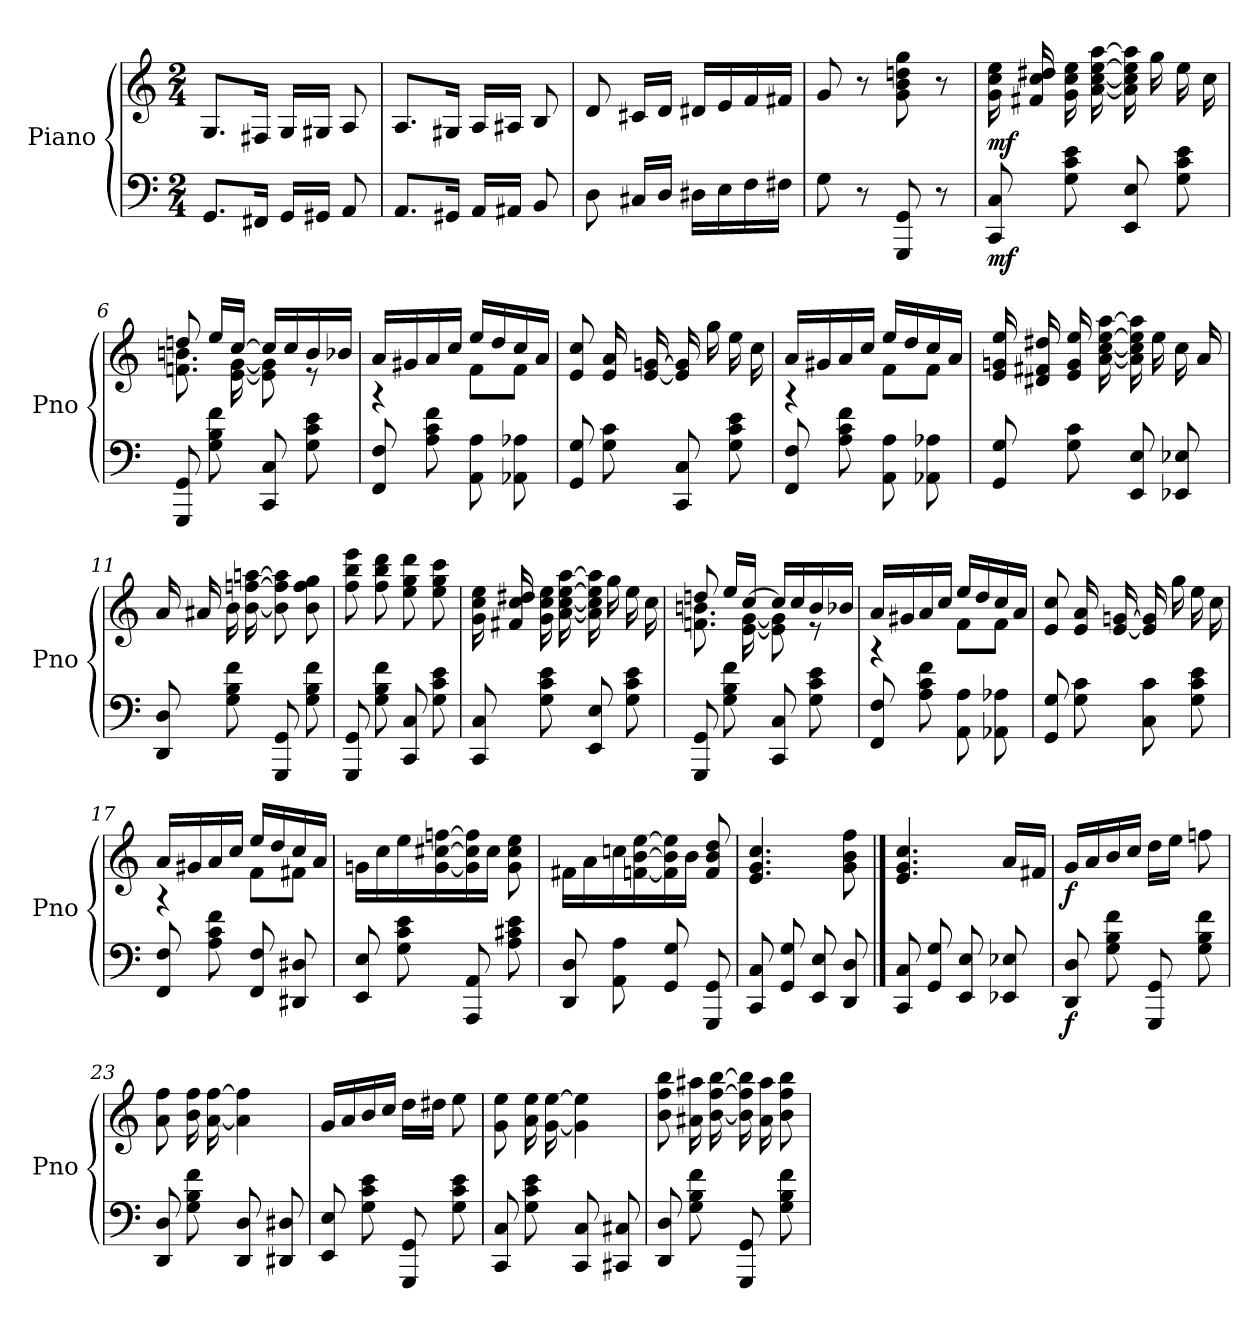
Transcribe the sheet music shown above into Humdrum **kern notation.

**kern	**dynam	**kern	**dynam
*part2	*part2	*part1	*part1
*staff2	*staff2	*staff1	*staff1
*I"Piano	*	*I"Piano	*
*I'Pno	*	*I'Pno	*
*clefF4	*	*clefG2	*
*k[]	*	*k[]	*
*M2/4	*	*M2/4	*
*MM100	*	*MM100	*
=1	=1	=1	=1
8.GG/L	.	8.G/L	.
16FF#X/Jk	.	16F#X/Jk	.
16GG/LL	.	16G/LL	.
16GG#X/JJ	.	16G#X/JJ	.
8AA/	.	8A/	.
=2	=2	=2	=2
8.AA/L	.	8.A/L	.
16GG#X/Jk	.	16G#X/Jk	.
16AA/LL	.	16A/LL	.
16AA#X/JJ	.	16A#X/JJ	.
8BB/	.	8B/	.
=3	=3	=3	=3
8D\	.	8d/	.
16C#X/LL	.	16c#X/LL	.
16D/JJ	.	16d/JJ	.
16D#X\LL	.	16d#X/LL	.
16E\	.	16e/	.
16F\	.	16f/	.
16F#X\JJ	.	16f#X/JJ	.
=4	=4	=4	=4
8G\	.	8g/	.
8r	.	8r	.
8GGG/ 8GG/	.	8g\ 8b\ 8ddn\ 8gg\	.
8r	.	8r	.
=5!|	=5!|	=5!|	=5!|
!	!LO:DY:b	!	!LO:DY:b
8CC/ 8C/	mf	16g\ 16cc\ 16ee\	mf
.	.	16f#X/ 16cc/ 16dd#X/	.
8G\ 8c\ 8e\	.	16g\ 16cc\ 16ee\	.
.	.	[16a\ [16cc\ [16ee\ [16aa\	.
8EE/ 8E/	.	16a\] 16cc\] 16ee\] 16aa\]	.
.	.	16gg\	.
8G\ 8c\ 8e\	.	16ee\	.
.	.	16cc\	.
!!LO:LB:g=z
=6	=6	=6	=6
*	*	*^	*
8GGG/ 8GG/	.	8ddn/	8.fn\ 8.bn\	.
8G\ 8B\ 8f\	.	16ee/LL	.	.
.	.	[16cc/JJ	[16e\ [16g\	.
8CC/ 8C/	.	16cc/LL]	8e\] 8g\]	.
.	.	16cc/	.	.
8G\ 8c\ 8e\	.	16b/	8r	.
.	.	16b-X/JJ	.	.
=7	=7	=7	=7	=7
8FF/ 8F/	.	16a/LL	4r	.
.	.	16g#X/	.	.
8A\ 8c\ 8f\	.	16a/	.	.
.	.	16cc/JJ	.	.
8AA\ 8A\	.	16ee/LL	8f\L	.
.	.	16dd/	.	.
8AA-X\ 8A-X\	.	16cc/	8f\J	.
.	.	16a/JJ	.	.
*	*	*v	*v	*
=8	=8	=8	=8
8GG/ 8G/	.	8e/ 8cc/	.
8G\ 8c\	.	16e/ 16a/	.
.	.	[16e/ [16gn/	.
8CC/ 8C/	.	16e/] 16g/]	.
.	.	16gg\	.
8G\ 8c\ 8e\	.	16ee\	.
.	.	16cc\	.
=9	=9	=9	=9
*	*	*^	*
8FF/ 8F/	.	16a/LL	4r	.
.	.	16g#X/	.	.
8A\ 8c\ 8f\	.	16a/	.	.
.	.	16cc/JJ	.	.
8AA\ 8A\	.	16ee/LL	8f\L	.
.	.	16dd/	.	.
8AA-X\ 8A-X\	.	16cc/	8f\J	.
.	.	16a/JJ	.	.
*	*	*v	*v	*
=10	=10	=10	=10
8GG/ 8G/	.	16e/ 16gn/ 16ee/	.
.	.	16d#X/ 16f#X/ 16dd#X/	.
8G\ 8c\	.	16e/ 16g/ 16ee/	.
.	.	[16a\ [16cc\ [16ee\ [16aa\	.
8EE/ 8E/	.	16a\] 16cc\] 16ee\] 16aa\]	.
.	.	16ee\	.
8EE-X/ 8E-X/	.	16cc\	.
.	.	16a/	.
!!LO:LB:g=z
=11	=11	=11	=11
8DD/ 8D/	.	16a/	.
.	.	16a#X/	.
8G\ 8B\ 8f\	.	16b\	.
.	.	[16b\ [16ffn\ [16aan\	.
8GGG/ 8GG/	.	8b\] 8ff\] 8aa\]	.
8G\ 8B\ 8f\	.	8b\ 8ff\ 8gg\	.
=12	=12	=12	=12
8GGG/ 8GG/	.	8ff\ 8bb\ 8eee\	.
8G\ 8B\ 8f\	.	8ff\ 8bb\ 8ddd\	.
8CC/ 8C/	.	8ee\ 8gg\ 8ddd\	.
8G\ 8c\ 8e\	.	8ee\ 8gg\ 8ccc\	.
=13	=13	=13	=13
8CC/ 8C/	.	16g\ 16cc\ 16ee\	.
.	.	16f#X/ 16cc/ 16dd#X/	.
8G\ 8c\ 8e\	.	16g\ 16cc\ 16ee\	.
.	.	[16a\ [16cc\ [16ee\ [16aa\	.
8EE/ 8E/	.	16a\] 16cc\] 16ee\] 16aa\]	.
.	.	16gg\	.
8G\ 8c\ 8e\	.	16ee\	.
.	.	16cc\	.
=14	=14	=14	=14
*	*	*^	*
8GGG/ 8GG/	.	8ddn/	8.fn\ 8.bn\	.
8G\ 8B\ 8f\	.	16ee/LL	.	.
.	.	[16cc/JJ	[16e\ [16g\	.
8CC/ 8C/	.	16cc/LL]	8e\] 8g\]	.
.	.	16cc/	.	.
8G\ 8c\ 8e\	.	16b/	8r	.
.	.	16b-X/JJ	.	.
=15	=15	=15	=15	=15
8FF/ 8F/	.	16a/LL	4r	.
.	.	16g#X/	.	.
8A\ 8c\ 8f\	.	16a/	.	.
.	.	16cc/JJ	.	.
8AA\ 8A\	.	16ee/LL	8f\L	.
.	.	16dd/	.	.
8AA-X\ 8A-X\	.	16cc/	8f\J	.
.	.	16a/JJ	.	.
*	*	*v	*v	*
!!LO:LB:g=z
=16	=16	=16	=16
8GG/ 8G/	.	8e/ 8cc/	.
8G\ 8c\	.	16e/ 16a/	.
.	.	[16e/ [16gn/	.
8C\ 8c\	.	16e/] 16g/]	.
.	.	16gg\	.
8G\ 8c\ 8e\	.	16ee\	.
.	.	16cc\	.
=17	=17	=17	=17
*	*	*^	*
8FF/ 8F/	.	16a/LL	4r	.
.	.	16g#X/	.	.
8A\ 8c\ 8f\	.	16a/	.	.
.	.	16cc/JJ	.	.
8FF/ 8F/	.	16ee/LL	8f\L	.
.	.	16dd/	.	.
8DD#X/ 8D#X/	.	16cc/	8f#X\J	.
.	.	16a/JJ	.	.
*	*	*v	*v	*
=18	=18	=18	=18
8EE/ 8E/	.	16gn\LL	.
.	.	16cc\	.
8G\ 8c\ 8e\	.	16ee\	.
.	.	[16g\ [16cc#X\ [16ffn\	.
8AAA/ 8AA/	.	16g\] 16cc#\] 16ff\]	.
.	.	16cc#\JJ	.
8A\ 8c#X\ 8e\	.	8g\ 8cc#\ 8ee\	.
=19	=19	=19	=19
8DD/ 8D/	.	16f#X\LL	.
.	.	16a\	.
8AA\ 8A\	.	16ccn\	.
.	.	[16fn\ [16b\ [16ee\	.
8GG/ 8G/	.	16f\] 16b\] 16ee\]	.
.	.	16b\JJ	.
8GGG/ 8GG/	.	8f/ 8b/ 8dd/	.
=20	=20	=20	=20
8CC/ 8C/	.	4.e/ 4.g/ 4.cc/	.
8GG/ 8G/	.	.	.
8EE/ 8E/	.	.	.
8DD/ 8D/	.	8g\ 8b\ 8ff\	.
!!LO:LB:g=z
==21	==21	==21	==21
8CC/ 8C/	.	4.e/ 4.g/ 4.cc/	.
8GG/ 8G/	.	.	.
8EE/ 8E/	.	.	.
8EE-X/ 8E-X/	.	16a/LL	.
.	.	16f#X/JJ	.
=22!|	=22!|	=22!|	=22!|
!	!LO:DY:b	!	!LO:DY:b
8DD/ 8D/	f	16g/LL	f
.	.	16a/	.
8G\ 8B\ 8f\	.	16b/	.
.	.	16cc/JJ	.
8GGG/ 8GG/	.	16dd\LL	.
.	.	16ee\JJ	.
8G\ 8B\ 8f\	.	8ffn\	.
=23	=23	=23	=23
8DD/ 8D/	.	8a\ 8ff\	.
8G\ 8B\ 8f\	.	16b\ 16ff\	.
.	.	[16a\ [16ff\	.
8DD/ 8D/	.	4a\] 4ff\]	.
8DD#X/ 8D#X/	.	.	.
=24	=24	=24	=24
8EE/ 8E/	.	16g/LL	.
.	.	16a/	.
8G\ 8c\ 8e\	.	16b/	.
.	.	16cc/JJ	.
8GGG/ 8GG/	.	16dd\LL	.
.	.	16dd#X\JJ	.
8G\ 8c\ 8e\	.	8ee\	.
=25	=25	=25	=25
8CC/ 8C/	.	8g\ 8ee\	.
8G\ 8c\ 8e\	.	16a\ 16ee\	.
.	.	[16g\ [16ee\	.
8CC/ 8C/	.	4g\] 4ee\]	.
8CC#X/ 8C#X/	.	.	.
=26	=26	=26	=26
8DD/ 8D/	.	8b\ 8ff\ 8bb\	.
8G\ 8B\ 8f\	.	16a#X\ 16aa#X\	.
.	.	[16b\ [16ff\ [16bb\	.
8GGG/ 8GG/	.	16b\] 16ff\] 16bb\]	.
.	.	16a#\ 16aa#\	.
8G\ 8B\ 8f\	.	8b\ 8ff\ 8bb\	.
=	=	=	=
*-	*-	*-	*-
